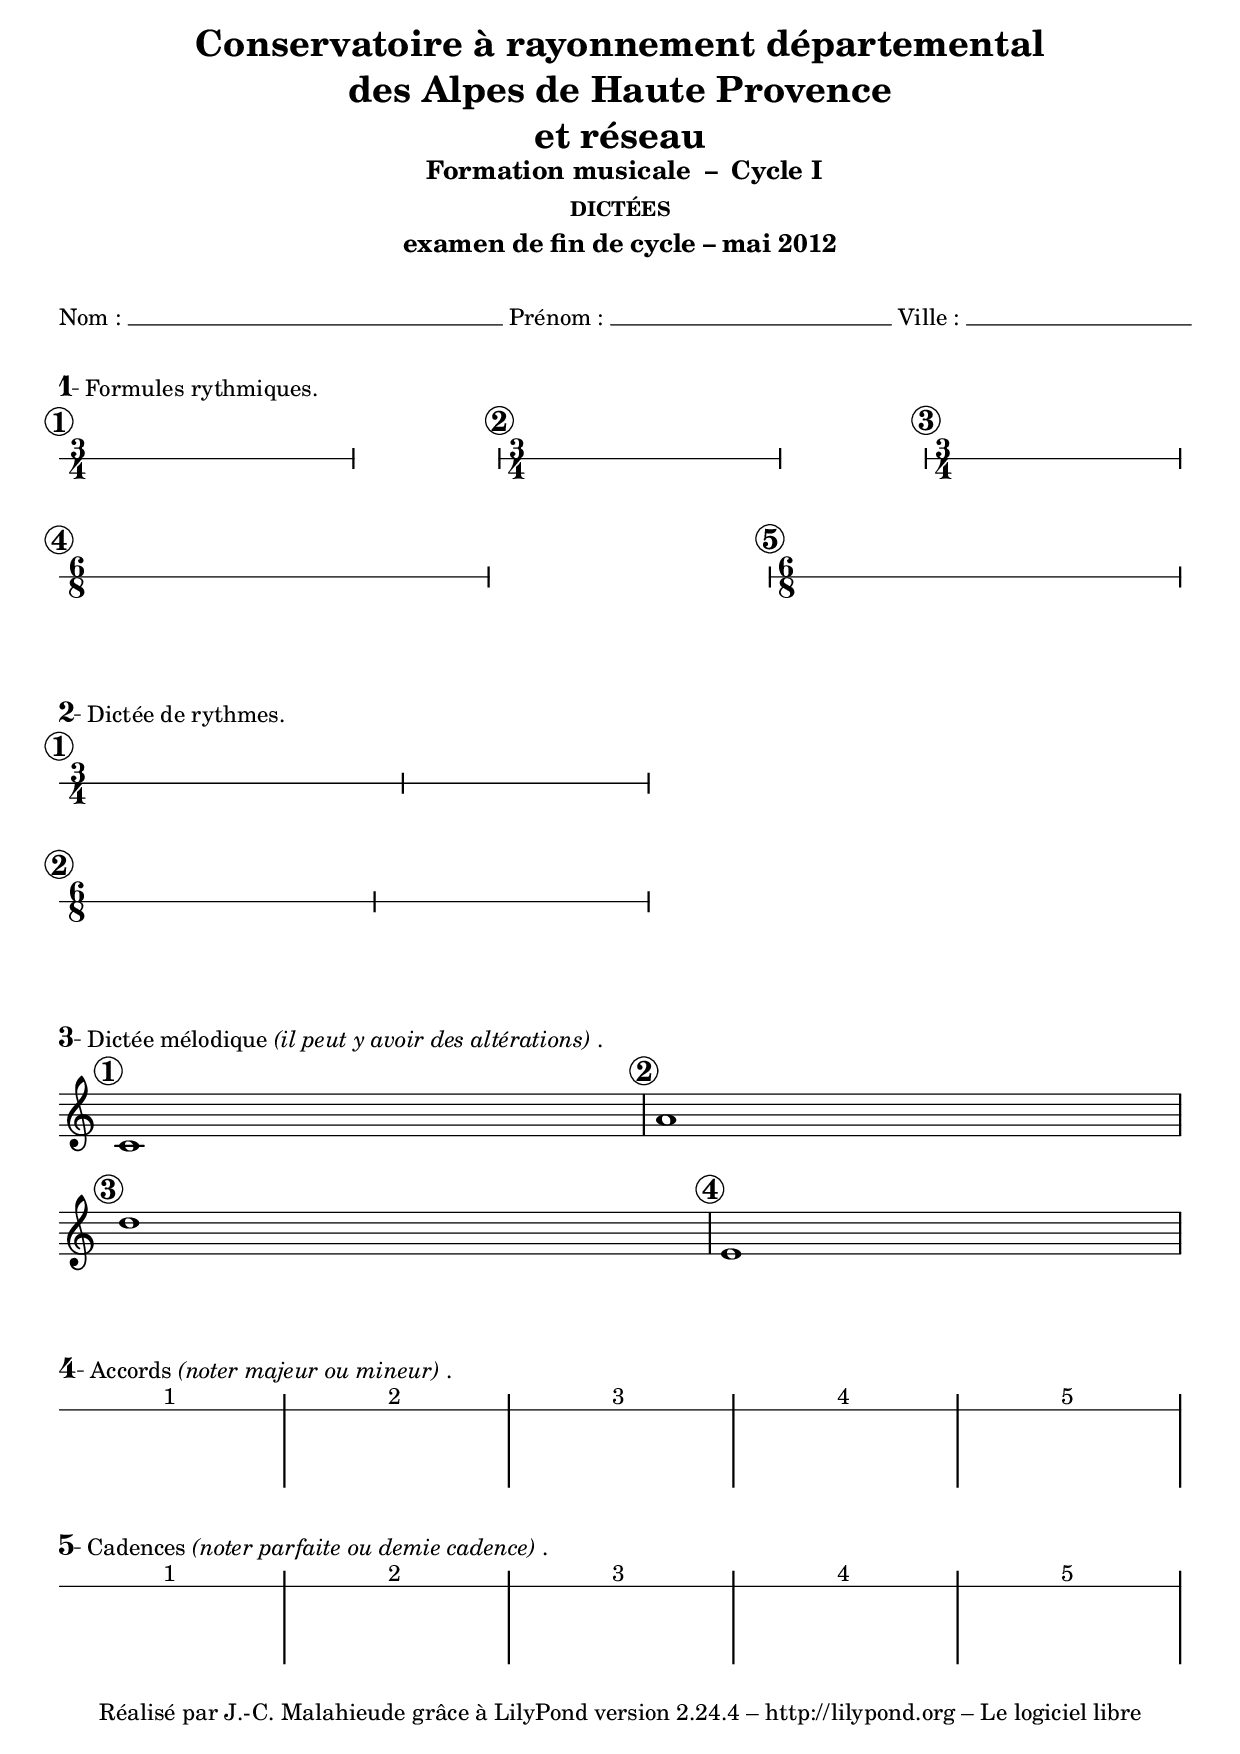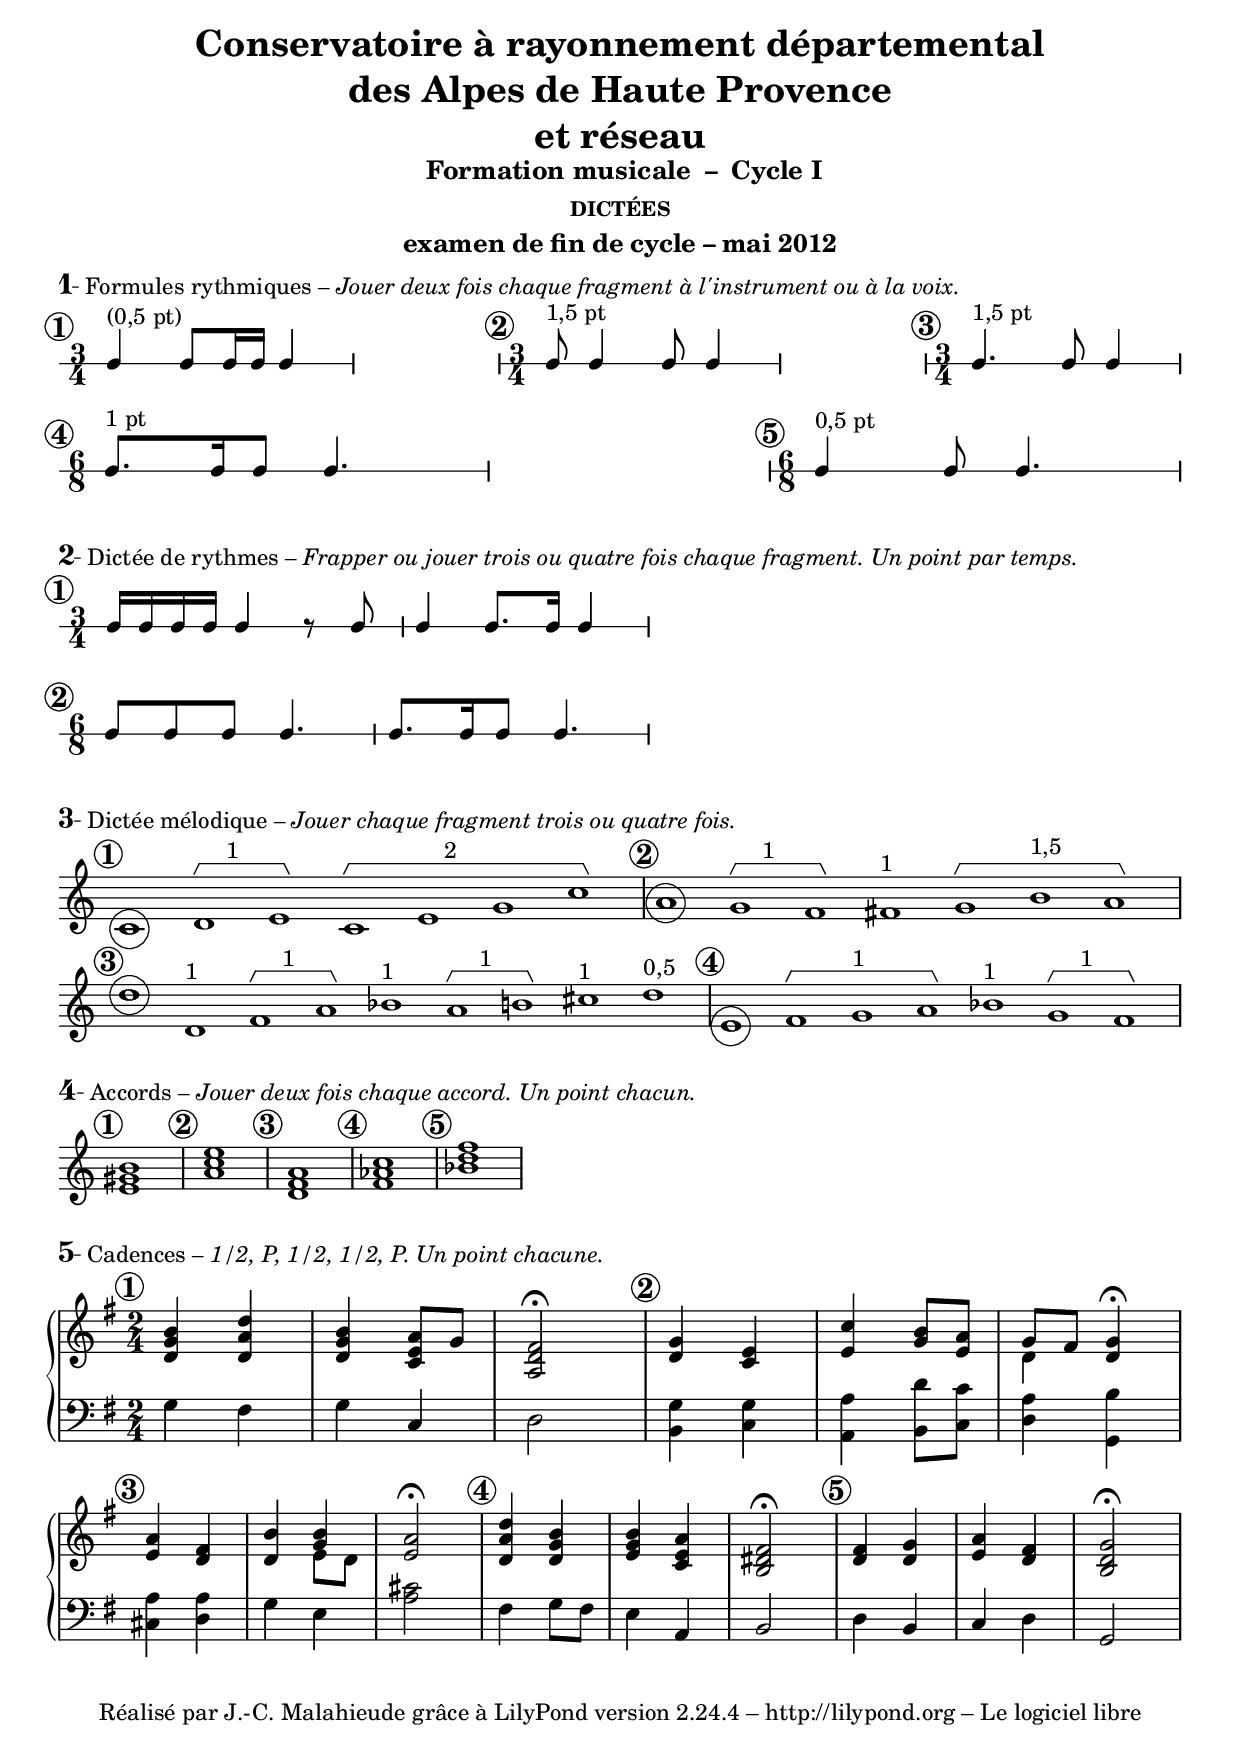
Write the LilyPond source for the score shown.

\version "2.14.2"
\language "english"
#(ly:set-option 'point-and-click #f)
#(set-default-paper-size "a4")

\paper {
  indent = 0\mm
  ragged-bottom = ##f
  ragged-last-bottom = ##f
  top-margin = 5\mm
  top-markup-spacing = 5\mm
  bottom-margin = 5\mm
%  ragged-right = ##f
}

\header {
  title = \markup { \fill-line {
      \line { }
      \center-column {"Conservatoire à rayonnement départemental"
		      "des Alpes de Haute Provence"
		      "et réseau" }
      \line { } }}
  subtitle = \markup { \line { \vspace #1 }
    \fill-line { \line { }
		 \line { " Formation musicale " \char ##x2013 " Cycle I" }
		 \line { } }}
  subsubtitle = \markup {
    \fill-line { \line { }
		 \line { DICTÉES }
		 \line { } }}
  instrument = \markup {
    \fill-line { \line { }
		 \line { examen de fin de cycle  \char ##x2013 mai 2012 }
		 \line { } }}
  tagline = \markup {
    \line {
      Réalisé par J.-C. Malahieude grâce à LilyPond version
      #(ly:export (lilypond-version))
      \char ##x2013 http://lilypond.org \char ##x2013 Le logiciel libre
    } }
}

%% FONCTIONS et RACOURCIS
oob = { \once \override Staff.BarLine #'stencil = ##f }
cN = { \hideNotes \override Staff.Rest #'transparent = ##t }
cS = \override Staff.Rest #'transparent = ##t 
mN = \unHideNotes
dG = \startGroup
fG = \stopGroup
circle =
\once \override NoteHead #'stencil = #(lambda (grob)
    (let* ((note (ly:note-head::print grob))
           (combo-stencil (ly:stencil-add
               note
               (circle-stencil note 0.1 0.8))))
          (ly:make-stencil (ly:stencil-expr combo-stencil)
            (ly:stencil-extent note X)
            (ly:stencil-extent note Y))))
Qui = \markup {  \line { \vspace #2 } \line { \concat {
  "Nom : "
  \override #'(span-factor . 1/3 ) \draw-hline
  " Prénom : "
  \override #'(span-factor . 1/4 ) \draw-hline
  " Ville : "
  \override #'(span-factor . 1/5 ) \draw-hline } }
}

%%% Formules rythmiques
rFormules = \relative c'' {
  \bar "" 
  \tag #'Prof { \mN } \tag #'Eleve { \cN } \mark \default
  \time 3/4
  a4-\tag #'Prof ^"(0,5 pt)" a8 a16 a a4
  \stopStaff s2. \startStaff \mark \default
  \time 3/4
  a8-\tag #'Prof ^"1,5 pt" a4 a8 a4 
  \stopStaff s2. \startStaff \mark \default
  \time 3/4
  a4.-\tag #'Prof ^"1,5 pt" a8 a4 \break \mark \default
  \time 6/8
  a8.-\tag #'Prof ^"1 pt" a16 a8 a4.
  \stopStaff s2. \startStaff \mark \default
  \time 6/8
  a4-\tag #'Prof ^"0,5 pt" a8 a4.
}

%%% Formules rythmiques
rDictee = \relative c'' {
  \bar "" 
  \tag #'Prof { \mN } \tag #'Eleve { \cN } \mark \default
  \time 3/4
  a16 a a a a4 r8 a
  a4  a8. a16 a4 \break \mark \default
  \time 6/8
  a8 a a a4.
  a8. a16 a8 a4.
}

%%% Melodie
Melodie = \relative c' {
  \override HorizontalBracket #'direction = #1
  \bar "" 
  \tag #'Prof { \mN } \mark \default
  \clef "treble"
  \time 7/1
  \tag #'Prof \circle c1 \tag #'Eleve { \cN }
  d-\tag #'Prof \dG -\tag #'Prof ^"     1" e-\tag #'Prof \fG
  c-\tag #'Prof \dG e-\tag #'Prof ^"    2" g1 c-\tag #'Prof \fG |
  % -2-
  \mark \default \tag #'Eleve { \mN }
  \tag #'Prof \circle a1 \tag #'Eleve { \cN }
  g-\tag #'Prof \dG -\tag #'Prof ^"     1" f-\tag #'Prof \fG
  fs-\tag #'Prof ^"1"
  g-\tag #'Prof \dG b-\tag #'Prof ^"1,5" a-\tag #'Prof \fG | \break
  % -3-
  \mark \default \tag #'Eleve { \mN }
  \time 9/1
  \tag #'Prof \circle d1 \tag #'Eleve { \cN }
  d,-\tag #'Prof ^"1"
  f-\tag #'Prof \dG -\tag #'Prof ^"     1" a-\tag #'Prof \fG
  bf-\tag #'Prof ^"1"
  a-\tag #'Prof \dG -\tag #'Prof ^"     1" b!-\tag #'Prof \fG
  cs-\tag #'Prof ^"1" d-\tag #'Prof ^"0,5" |
  \mark \default \tag #'Eleve { \mN }
  \time 7/1
  \tag #'Prof \circle e,1 \tag #'Eleve { \cN }
  f-\tag #'Prof \dG g-\tag #'Prof ^"1" a-\tag #'Prof \fG bf-\tag #'Prof ^"1"
  g-\tag #'Prof \dG -\tag #'Prof ^"     1" f-\tag #'Prof \fG
}

%%% Accords
dAccords = \relative c' {
  \bar "" \mark \default
  <e gs b>1 \mark \default
  <a c e> \mark \default
  <d, f a> \mark \default
  <f af c> \mark \default
  <bf d f>
}

%%% Cadences
cadencesH = \relative c' {
  \bar ""
  \time 2/4 \key g \major \mark \default
  <d g b>4 <d a' d> | <d g b> <c e a>8 g' |
  <a, d fs>2^\fermata \mark \default
%% 2
  <d g>4 <c e> | <e c'> <g b>8 <e a> |
  << { \voiceOne g8 fs }
     \new Voice { \voiceTwo d4 } >>
  \oneVoice <d g>4^\fermata \break \mark \default
%% 3
  <e a>4 <d fs> | <d b'> << { \voiceOne <g b>4 }
			    \new Voice { \voiceTwo e8 d } >> \oneVoice |
  <e a>2^\fermata \mark \default
%% 4
  <d a' d>4 <d g b> | <e g b> <c e a> | <b ds fs>2^\fermata \mark \default
%% 5
  <d fs>4 <d g> | <e a> <d fs> | <b d g>2^\fermata
}

cadencesB = \relative c' {
  \time 2/4 \key g \major
  g4 fs | g c, | d2
  <b g'>4 <c g'> | <a a'> <b d'>8 <c c'> | <d a'>4 <g, b'>
  <cs a'>4 <d a'> | g e | <a cs>2
  fs4 g8 fs | e4 a, | b2
  d4 b | c d | g,2
}
  

%%PROFESSEUR
\book {\bookOutputSuffix "Professeur"

\score {
  \keepWithTag #'Prof
  \new RhythmicStaff {
    \set Score.markFormatter = #format-mark-circle-numbers
    \override Score.TimeSignature #'break-visibility = #end-of-line-invisible 
    \rFormules
  }
  \layout {
    \context { \Score
	       \remove "Bar_number_engraver" } }
  \header {
    piece = \markup{
      \vspace #1
      \column { \line { \number 1-
		Formules rythmiques \italic { \char ##x2013
		Jouer deux fois chaque fragment à l'instrument ou à la voix. }
	} } }
  }
}

\score {
  \keepWithTag #'Prof
  \new RhythmicStaff {
    \set Score.markFormatter = #format-mark-circle-numbers
    \override Score.TimeSignature #'break-visibility = #end-of-line-invisible 
    \rDictee
  }
  \layout {
    line-width = 10\cm
    \context { \Score \remove "Bar_number_engraver" }
  }
  \header {
    piece = \markup{
%      \vspace #1 
      \column {
	\line { \number 2-
		Dictée de rythmes \italic { \char ##x2013
		Frapper ou jouer trois ou quatre fois chaque fragment.
		Un point par temps. }
		} } }
  }
}

\score {
  \keepWithTag #'Prof
  \new Staff \with {
    \remove "Time_signature_engraver" }  {
    \set Score.markFormatter = #format-mark-circle-numbers
    \Melodie
  }
  \layout {
    \context { \Score \remove "Bar_number_engraver" }
    \context { \Voice \consists "Horizontal_bracket_engraver" }
  }
  \header {
    piece = \markup{
%      \vspace #1 
	\line { \number 3-
		Dictée mélodique \italic { \char ##x2013
		Jouer chaque fragment trois ou quatre fois. } }
    }
  }
}

\score {
  \new Staff \with {
    \remove "Time_signature_engraver" }  {
    \set Score.markFormatter = #format-mark-circle-numbers
    \dAccords
  }
  \layout {
    \context { \Score \remove "Bar_number_engraver" }
  }
  \header {
    piece = \markup{
%      \vspace #1 
	\line { \number 4-
		Accords \italic  { \char ##x2013
		  Jouer deux fois chaque accord.
		Un point chacun. } }
    }
  }
}

\score {
  \new PianoStaff <<
    \set Score.markFormatter = #format-mark-circle-numbers
    \new Staff = "upper" { \cadencesH }
    \new Staff = "lower" { \clef bass \cadencesB }
  >>
  \layout {
    \context { \Score \remove "Bar_number_engraver" }
  }
  \header {
    piece = \markup{
%      \vspace #1
	\line { \number 5-
		Cadences \italic { \char ##x2013
		  1/2, P, 1/2, 1/2, P.  Un point chacune. } }
    }
  }
}
\markup \null
} %%% FIN PROF


%%ÉLÈVE
\book { \bookOutputSuffix "Eleve"
 \Qui 
\score {
  \keepWithTag #'Eleve
  \new RhythmicStaff {
    \set Score.markFormatter = #format-mark-circle-numbers
    \override Score.TimeSignature #'break-visibility = #end-of-line-invisible 
    \rFormules
  }
  \layout {
    \context { \Score \remove "Bar_number_engraver" }
  }
  \header {
    piece = \markup{
      \vspace #2 
      \column {
	\line { \number 1-
		Formules rythmiques. } } }
  }
}

\score {
  \keepWithTag #'Eleve
  \new RhythmicStaff {
    \set Score.markFormatter = #format-mark-circle-numbers
    \override Score.TimeSignature #'break-visibility = #end-of-line-invisible 
    \rDictee
  }
  \layout {
    line-width = 10\cm
    \context { \Score \remove "Bar_number_engraver" }
  }
  \header {
    piece = \markup{
      \vspace #1.25 
      \column {
	\line { \number 2-
		Dictée de rythmes. }
      } }
  }
}

\score {
  \keepWithTag #'Eleve
  \new Staff \with { \remove "Time_signature_engraver" } {
    \set Score.markFormatter = #format-mark-circle-numbers
    \Melodie
  }
  \layout {
    \context { \Score \remove "Bar_number_engraver" }
  }
  \header {
    piece = \markup{
      \vspace #1.25 
	\line { \number 3-
		Dictée mélodique \italic {
		(il peut y avoir des altérations) } . } }
  }
}

\score {
  \new RhythmicStaff \with {
    \remove "Time_signature_engraver"
  \override BarLine #'bar-extent = #'(-7.5 . 1.5)
  }
  { s4 s2.^"1" s4 s2.^"2" s4 s2.^"3" s4 s2.^"4" s4 s2.^"5" }
  \layout { ragged-right = ##f
  }
  \header {
    piece = \markup{
      \vspace #1.25
      \column {
	\line { \number 4-
		Accords \italic { (noter majeur ou mineur) }. }
      }
    }
  }
}

\score {
  \new RhythmicStaff \with {
    \remove "Time_signature_engraver"
  \override BarLine #'bar-extent = #'(-7.5 . 1.5)
  }
  { s4 s2.^"1" s4 s2.^"2" s4 s2.^"3" s4 s2.^"4" s4 s2.^"5" }
  \layout { ragged-right = ##f
  }
  \header {
    piece = \markup{
      \vspace #1.25
      \column {
	\line { \number 5-
		Cadences \italic { (noter parfaite ou demie cadence) }. }
      }
    }
  }
}
\markup \null 
} %% FIN ELEVE

